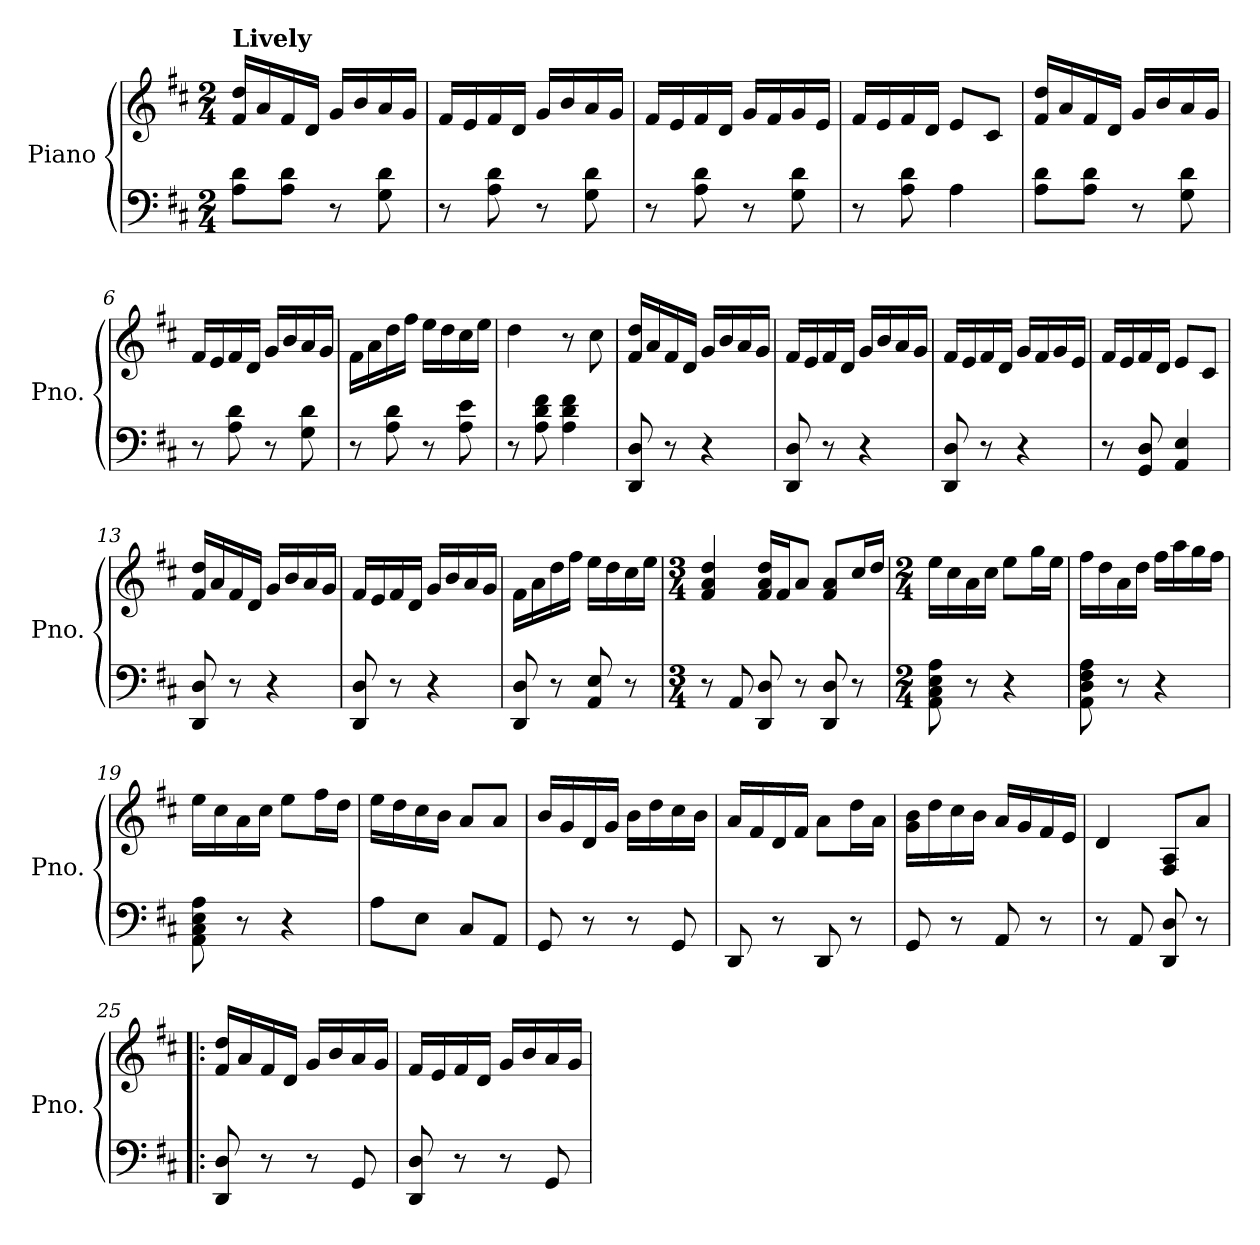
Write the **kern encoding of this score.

**kern	**kern
*part1	*part1
*staff2	*staff1
*I"Piano	*
*I'Pno.	*
*clefF4	*clefG2
*k[f#c#]	*k[f#c#]
*M2/4	*M2/4
=1	=1
!	!LO:TX:a:B:t=Lively
8A\ 8d\L	16f#/ 16dd/LL
.	16a/
8A\ 8d\J	16f#/
.	16d/JJ
8r	16g/LL
.	16b/
8G\ 8d\	16a/
.	16g/JJ
=2	=2
8r	16f#/LL
.	16e/
8A\ 8d\	16f#/
.	16d/JJ
8r	16g/LL
.	16b/
8G\ 8d\	16a/
.	16g/JJ
=3	=3
8r	16f#/LL
.	16e/
8A\ 8d\	16f#/
.	16d/JJ
8r	16g/LL
.	16f#/
8G\ 8d\	16g/
.	16e/JJ
=4	=4
8r	16f#/LL
.	16e/
8A\ 8d\	16f#/
.	16d/JJ
4A\	8e/L
.	8c#/J
=5	=5
8A\ 8d\L	16f#/ 16dd/LL
.	16a/
8A\ 8d\J	16f#/
.	16d/JJ
8r	16g/LL
.	16b/
8G\ 8d\	16a/
.	16g/JJ
!!LO:LB:g=z
=6	=6
8r	16f#/LL
.	16e/
8A\ 8d\	16f#/
.	16d/JJ
8r	16g/LL
.	16b/
8G\ 8d\	16a/
.	16g/JJ
=7	=7
8r	16f#\LL
.	16a\
8A\ 8d\	16dd\
.	16ff#\JJ
8r	16ee\LL
.	16dd\
8A\ 8e\	16cc#\
.	16ee\JJ
=8	=8
8r	4dd\
8A\ 8d\ 8f#\	.
4A\ 4d\ 4f#\	8r
.	8cc#\
=9	=9
8DD/ 8D/	16f#/ 16dd/LL
.	16a/
8r	16f#/
.	16d/JJ
4r	16g/LL
.	16b/
.	16a/
.	16g/JJ
=10	=10
8DD/ 8D/	16f#/LL
.	16e/
8r	16f#/
.	16d/JJ
4r	16g/LL
.	16b/
.	16a/
.	16g/JJ
!!LO:LB:g=z
=11	=11
8DD/ 8D/	16f#/LL
.	16e/
8r	16f#/
.	16d/JJ
4r	16g/LL
.	16f#/
.	16g/
.	16e/JJ
=12	=12
8r	16f#/LL
.	16e/
8GG/ 8D/	16f#/
.	16d/JJ
4AA/ 4E/	8e/L
.	8c#/J
=13	=13
8DD/ 8D/	16f#/ 16dd/LL
.	16a/
8r	16f#/
.	16d/JJ
4r	16g/LL
.	16b/
.	16a/
.	16g/JJ
=14	=14
8DD/ 8D/	16f#/LL
.	16e/
8r	16f#/
.	16d/JJ
4r	16g/LL
.	16b/
.	16a/
.	16g/JJ
=15	=15
8DD/ 8D/	16f#\LL
.	16a\
8r	16dd\
.	16ff#\JJ
8AA/ 8E/	16ee\LL
.	16dd\
8r	16cc#\
.	16ee\JJ
!!LO:LB:g=z
=16	=16
*M3/4	*M3/4
8r	4f#/ 4a/ 4dd/
8AA/	.
8DD/ 8D/	16f#/ 16a/ 16dd/LL
.	16f#/J
8r	8a/J
8DD/ 8D/	8f#/ 8a/L
8r	16cc#/L
.	16dd/JJ
=17	=17
*M2/4	*M2/4
8AA\ 8C#\ 8E\ 8A\	16ee\LL
.	16cc#\
8r	16a\
.	16cc#\JJ
4r	8ee\L
.	16gg\L
.	16ee\JJ
=18	=18
8AA\ 8D\ 8F#\ 8A\	16ff#\LL
.	16dd\
8r	16a\
.	16dd\JJ
4r	16ff#\LL
.	16aa\
.	16gg\
.	16ff#\JJ
=19	=19
8AA\ 8C#\ 8E\ 8A\	16ee\LL
.	16cc#\
8r	16a\
.	16cc#\JJ
4r	8ee\L
.	16ff#\L
.	16dd\JJ
=20	=20
8A\L	16ee\LL
.	16dd\
8E\J	16cc#\
.	16b\JJ
8C#/L	8a/L
8AA/J	8a/J
!!LO:LB:g=z
=21	=21
8GG/	16b/LL
.	16g/
8r	16d/
.	16g/JJ
8r	16b\LL
.	16dd\
8GG/	16cc#\
.	16b\JJ
=22	=22
8DD/	16a/LL
.	16f#/
8r	16d/
.	16f#/JJ
8DD/	8a\L
8r	16dd\L
.	16a\JJ
=23	=23
8GG/	16g\ 16b\LL
.	16dd\
8r	16cc#\
.	16b\JJ
8AA/	16a/LL
.	16g/
8r	16f#/
.	16e/JJ
=24	=24
8r	4d/
8AA/	.
8DD/ 8D/	8F#/ 8A/L
8r	8a/J
=25!|:	=25!|:
8DD/ 8D/	16f#/ 16dd/LL
.	16a/
8r	16f#/
.	16d/JJ
8r	16g/LL
.	16b/
8GG/	16a/
.	16g/JJ
!!LO:PB:g=z
=26	=26
8DD/ 8D/	16f#/LL
.	16e/
8r	16f#/
.	16d/JJ
8r	16g/LL
.	16b/
8GG/	16a/
.	16g/JJ
=	=
*-	*-
